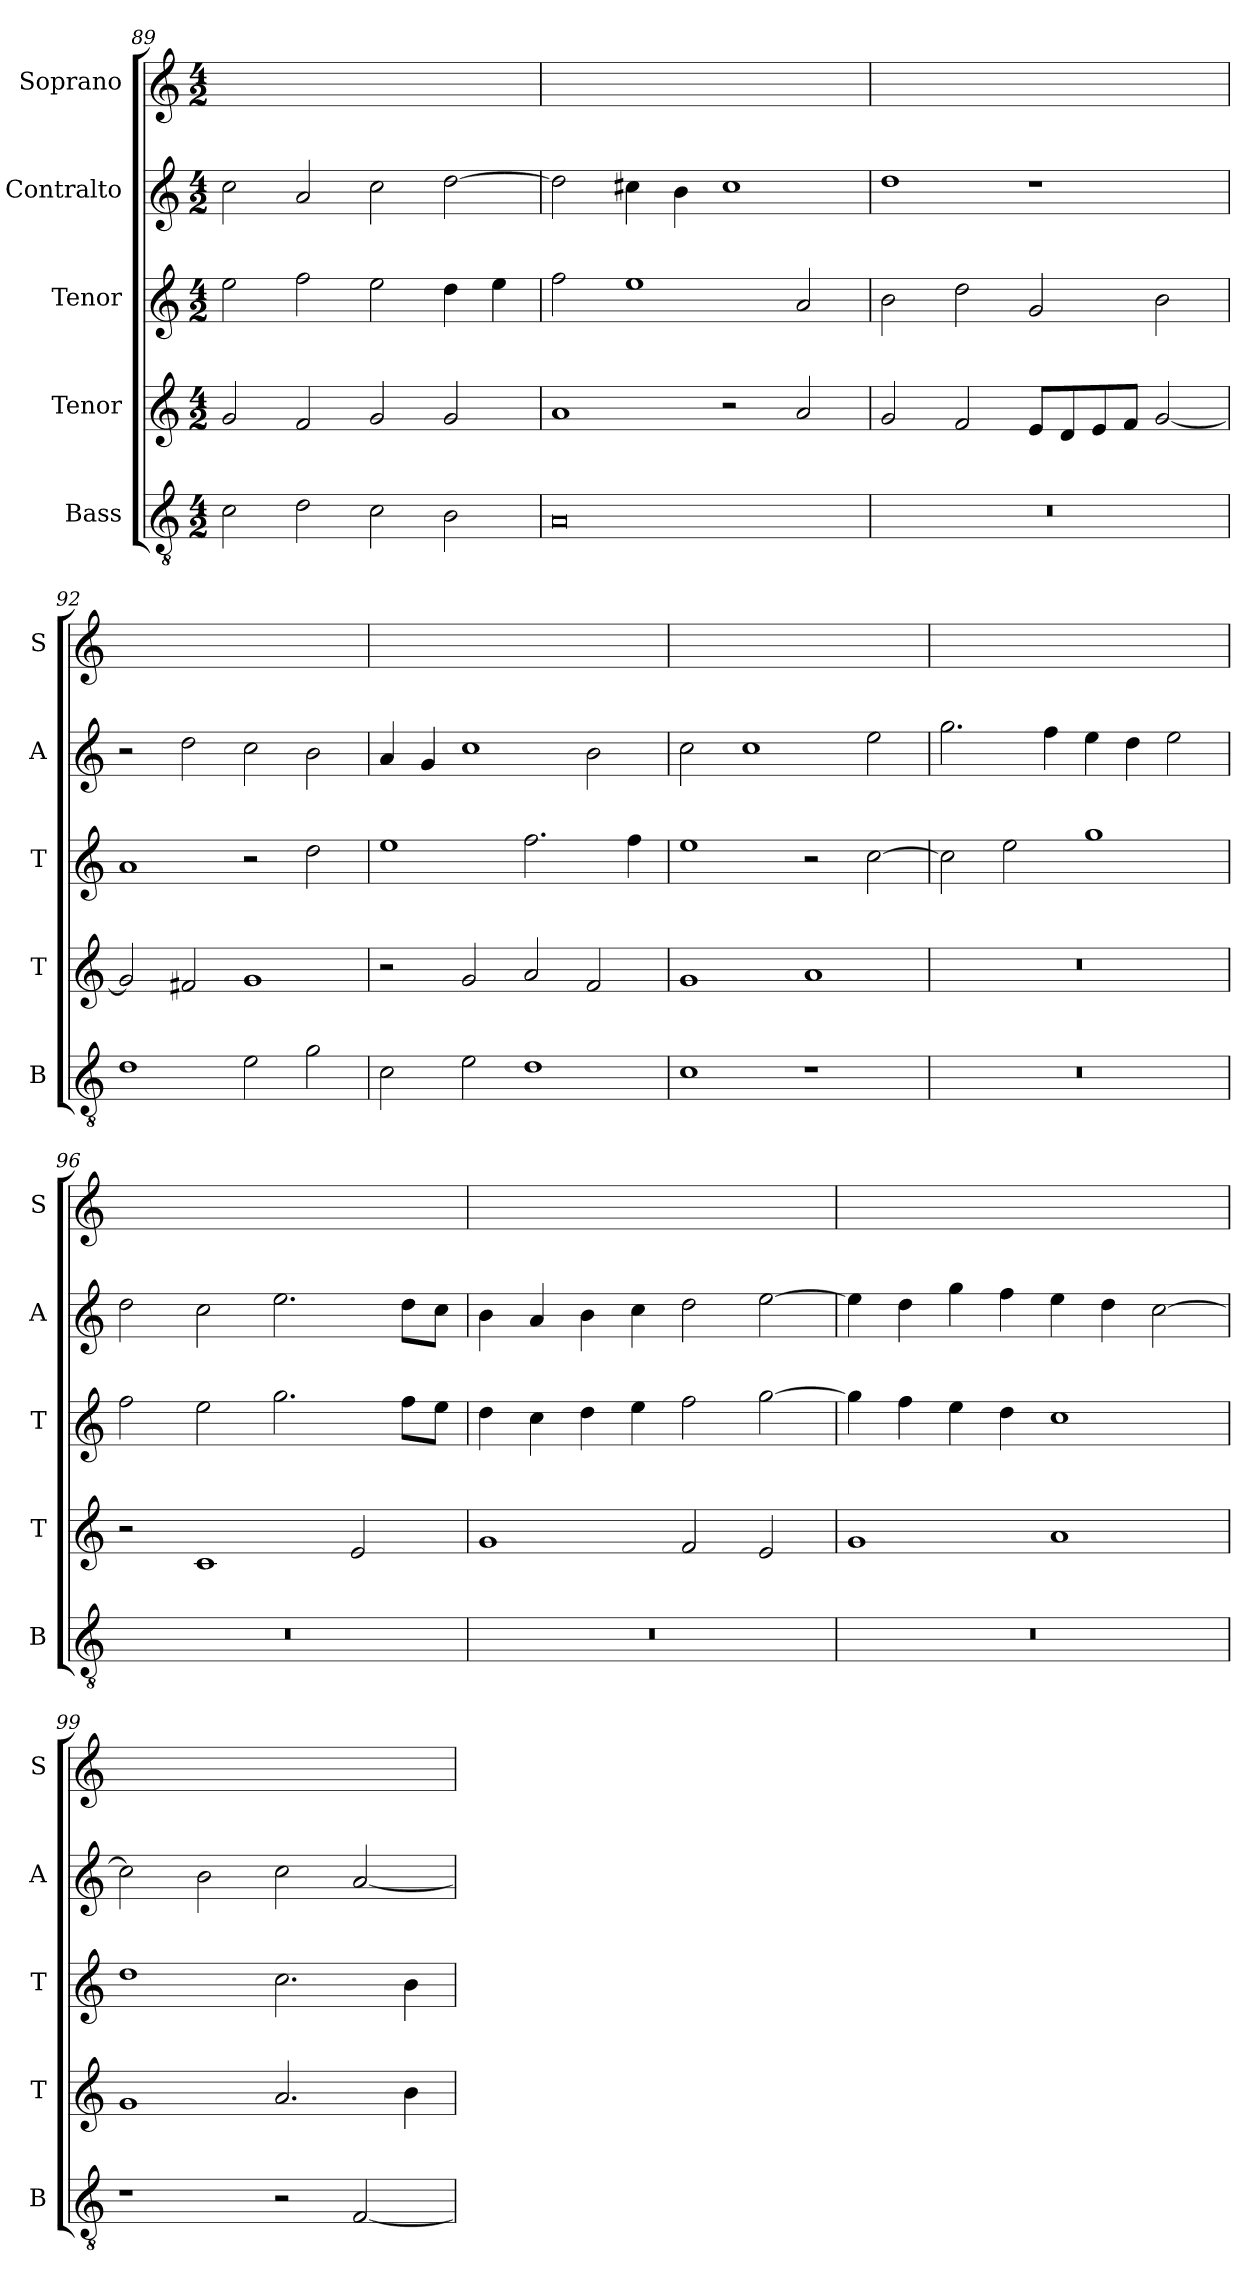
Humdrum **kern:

**kern	**kern	**kern	**kern	**kern
*part5	*part4	*part3	*part2	*part1
*staff5	*staff4	*staff3	*staff2	*staff1
*I"Bass	*I"Tenor	*I"Tenor	*I"Contralto	*I"Soprano
*I'B	*I'T	*I'T	*I'A	*I'S
*clefGv2	*clefG2	*clefG2	*clefG2	*clefG2
*k[]	*k[]	*k[]	*k[]	*k[]
*G:mix	*G:mix	*G:mix	*G:mix	*G:mix
*M4/2	*M4/2	*M4/2	*M4/2	*M4/2
=89	=89	=89	=89	=89
2c	2g	2ee	2cc	0ryy
2d	2f	2ff	2a	.
2c	2g	2ee	2cc	.
2B	2g	4dd	[2dd	.
.	.	4ee	.	.
=90	=90	=90	=90	=90
0A	1a	2ff	2dd]	0ryy
.	.	1ee	4cc#X	.
.	.	.	4b	.
.	2r	.	1cc#	.
.	2a	2a	.	.
=91	=91	=91	=91	=91
0r	2g	2b	1dd	0ryy
.	2f	2dd	.	.
.	8e/L	2g	1r	.
.	8d/	.	.	.
.	8e/	.	.	.
.	8f/J	.	.	.
.	[2g	2b	.	.
=92	=92	=92	=92	=92
1d	2g]	1a	2r	0ryy
.	2f#X	.	2dd	.
2e	1g	2r	2cc	.
2g	.	2dd	2b	.
=93	=93	=93	=93	=93
2c	2r	1ee	4a	0ryy
.	.	.	4g	.
2e	2g	.	1cc	.
1d	2a	2.ff	.	.
.	2f	.	2b	.
.	.	4ff	.	.
=94	=94	=94	=94	=94
1c	1g	1ee	2cc	0ryy
.	.	.	1cc	.
1r	1a	2r	.	.
.	.	[2cc	2ee	.
=95	=95	=95	=95	=95
0r	0r	2cc]	2.gg	0ryy
.	.	2ee	.	.
.	.	.	4ff	.
.	.	1gg	4ee	.
.	.	.	4dd	.
.	.	.	2ee	.
=96	=96	=96	=96	=96
0r	2r	2ff	2dd	0ryy
.	1c	2ee	2cc	.
.	.	2.gg	2.ee	.
.	2e	.	.	.
.	.	8ff\L	8dd\L	.
.	.	8ee\J	8cc\J	.
=97	=97	=97	=97	=97
0r	1g	4dd	4b	0ryy
.	.	4cc	4a	.
.	.	4dd	4b	.
.	.	4ee	4cc	.
.	2f	2ff	2dd	.
.	2e	[2gg	[2ee	.
=98	=98	=98	=98	=98
0r	1g	4gg]	4ee]	0ryy
.	.	4ff	4dd	.
.	.	4ee	4gg	.
.	.	4dd	4ff	.
.	1a	1cc	4ee	.
.	.	.	4dd	.
.	.	.	[2cc	.
=99	=99	=99	=99	=99
1r	1g	1dd	2cc]	0ryy
.	.	.	2b	.
2r	2.a	2.cc	2cc	.
[2F	.	.	[2a	.
.	4b	4b	.	.
=	=	=	=	=
*-	*-	*-	*-	*-
